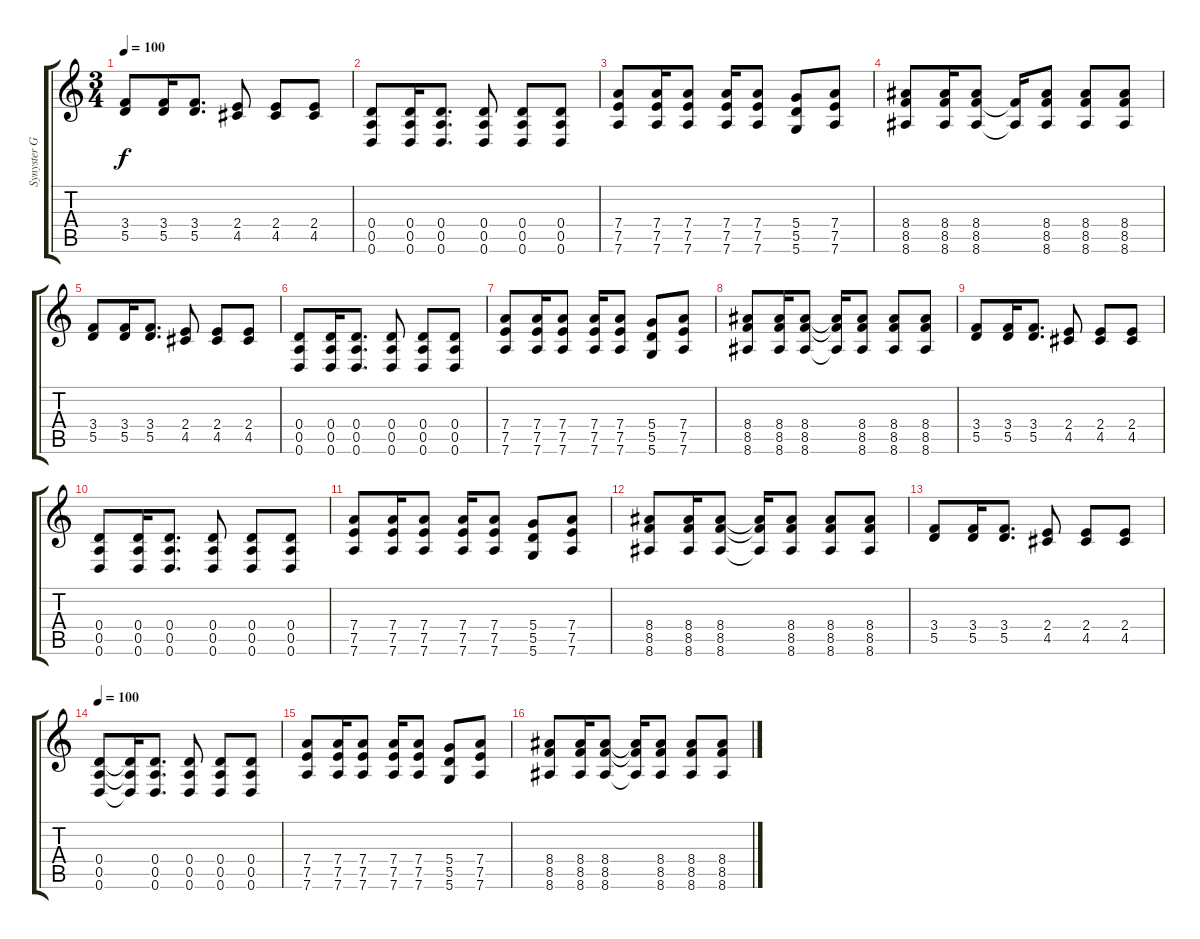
\track ("Synyster Gates Rhythm" "Synyster G") {instrument distortionguitar}
\staff {score tabs}
\tuning (E4 B3 G3 D3 A2 D2) {hide}
\ts (3 4)
\tempo 100
\clef g2
\ks c
(3.4 5.5).8{dy f} (3.4 5.5).16 (3.4 5.5).8{d} (2.4 4.5).8 (2.4 4.5).8 (2.4 4.5).8 |
(0.4 0.5 0.6).8 (0.4 0.5 0.6).16 (0.4 0.5 0.6).8{d} (0.4 0.5 0.6).8 (0.4 0.5 0.6).8 (0.4 0.5 0.6).8 |
(7.4 7.5 7.6).8 (7.4 7.5 7.6).16 (7.4 7.5 7.6).8 (7.4 7.5 7.6).16 (7.4 7.5 7.6).8 (5.4 5.5 5.6).8 (7.4 7.5 7.6).8 |
(8.4 8.5 8.6).8 (8.4 8.5 8.6).16 (8.4 8.5 8.6).8 (8.5{t} 8.6{t}).16 (8.4 8.5 8.6).8 (8.4 8.5 8.6).8 (8.4 8.5 8.6).8 |
(3.4 5.5).8 (3.4 5.5).16 (3.4 5.5).8{d} (2.4 4.5).8 (2.4 4.5).8 (2.4 4.5).8 |
(0.4 0.5 0.6).8 (0.4 0.5 0.6).16 (0.4 0.5 0.6).8{d} (0.4 0.5 0.6).8 (0.4 0.5 0.6).8 (0.4 0.5 0.6).8 |
(7.4 7.5 7.6).8 (7.4 7.5 7.6).16 (7.4 7.5 7.6).8 (7.4 7.5 7.6).16 (7.4 7.5 7.6).8 (5.4 5.5 5.6).8 (7.4 7.5 7.6).8 |
(8.4 8.5 8.6).8 (8.4 8.5 8.6).16 (8.4 8.5 8.6).8 (8.4{t} 8.5{t} 8.6{t}).16 (8.4 8.5 8.6).8 (8.4 8.5 8.6).8 (8.4 8.5 8.6).8 |
(3.4 5.5).8 (3.4 5.5).16 (3.4 5.5).8{d} (2.4 4.5).8 (2.4 4.5).8 (2.4 4.5).8 |
(0.4 0.5 0.6).8 (0.4 0.5 0.6).16 (0.4 0.5 0.6).8{d} (0.4 0.5 0.6).8 (0.4 0.5 0.6).8 (0.4 0.5 0.6).8 |
(7.4 7.5 7.6).8 (7.4 7.5 7.6).16 (7.4 7.5 7.6).8 (7.4 7.5 7.6).16 (7.4 7.5 7.6).8 (5.4 5.5 5.6).8 (7.4 7.5 7.6).8 |
(8.4 8.5 8.6).8 (8.4 8.5 8.6).16 (8.4 8.5 8.6).8 (8.4{t} 8.5{t} 8.6{t}).16 (8.4 8.5 8.6).8 (8.4 8.5 8.6).8 (8.4 8.5 8.6).8 |
(3.4 5.5).8 (3.4 5.5).16 (3.4 5.5).8{d} (2.4 4.5).8 (2.4 4.5).8 (2.4 4.5).8 |
\tempo 100
(0.4 0.5 0.6).8{volume 13} (0.4{t} 0.5{t} 0.6{t}).16 (0.4 0.5 0.6).8{d} (0.4 0.5 0.6).8 (0.4 0.5 0.6).8 (0.4 0.5 0.6).8 |
(7.4 7.5 7.6).8 (7.4 7.5 7.6).16 (7.4 7.5 7.6).8 (7.4 7.5 7.6).16 (7.4 7.5 7.6).8 (5.4 5.5 5.6).8 (7.4 7.5 7.6).8 |
(8.4 8.5 8.6).8 (8.4 8.5 8.6).16 (8.4 8.5 8.6).8 (8.4{t} 8.5{t} 8.6{t}).16 (8.4 8.5 8.6).8 (8.4 8.5 8.6).8 (8.4 8.5 8.6).8
